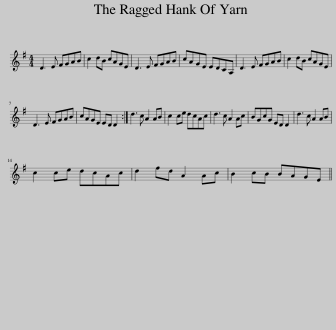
X:1
L:1/8
M:4/4
I:linebreak $
K:G
V:1 treble
V:1
 D3 E FGAB | c2 dB cAGE | D3 E FGAB | cAGE EDCA, | D3 E FGAB | %5
 c2 dB cAGE |$ D3 E FGAB | cAGE ED D2 :| d3 c A2 AB | c2 ce dcAc | %10
 d3 c A2 Ac | BGcG ED D2 | d3 c A2 AB |$ c2 ce dcAc | d2 fd A2 Ac | %15
 B2 cB BAGE || %16
